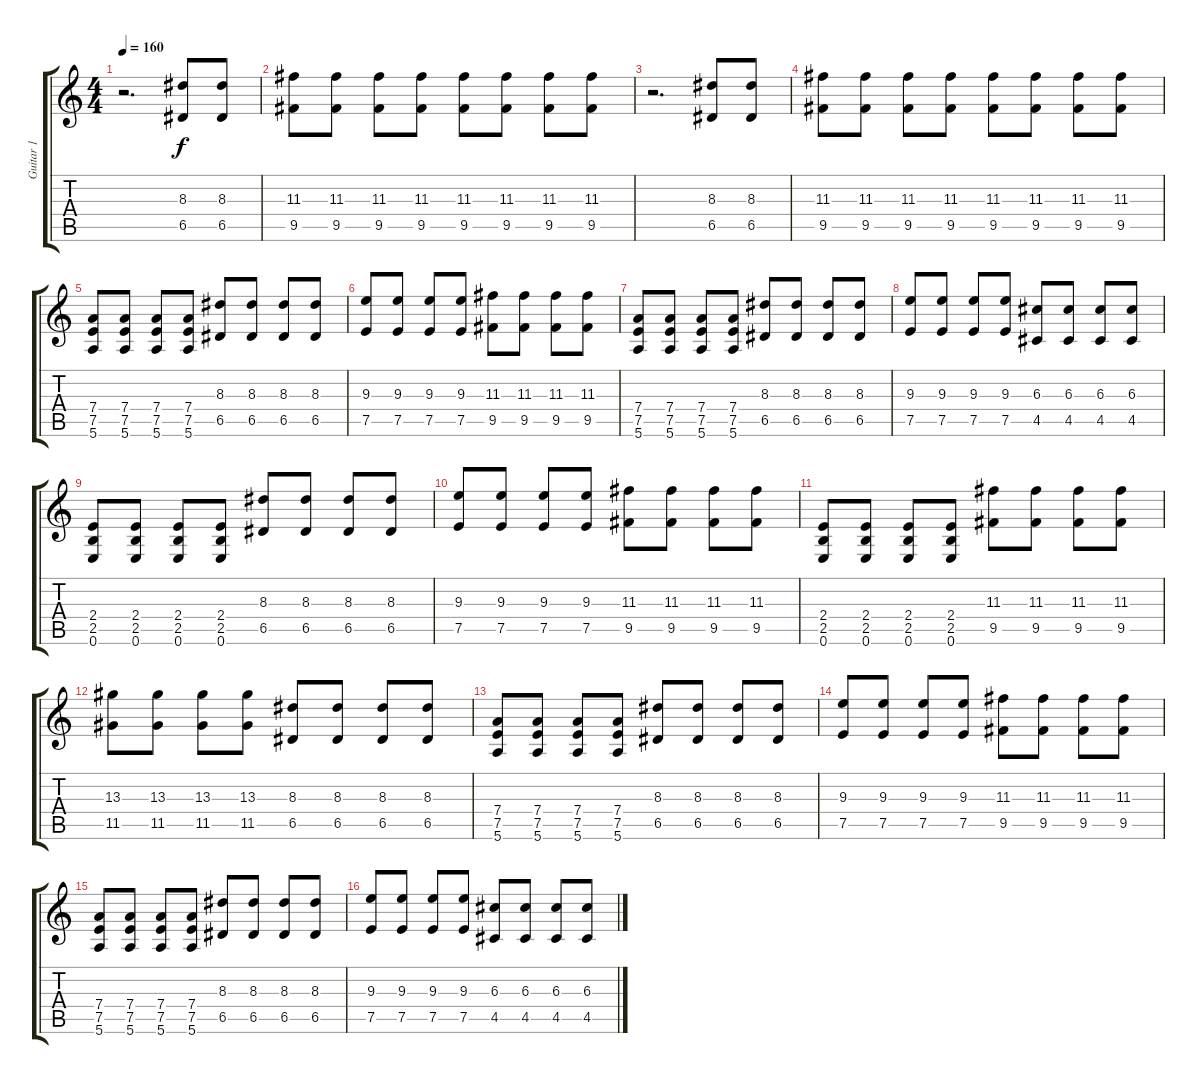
\track ("Guitar 1" "Guitar 1") {instrument distortionguitar}
\staff {score tabs}
\tuning (E4 B3 G3 D3 A2 E2) {hide}
\ts (4 4)
\tempo 160
\clef g2
\ks c
r.2{d dy f} (8.3 6.5).8 (8.3 6.5).8 |
(11.3 9.5).8 (11.3 9.5).8 (11.3 9.5).8 (11.3 9.5).8 (11.3 9.5).8 (11.3 9.5).8 (11.3 9.5).8 (11.3 9.5).8 |
r.2{d} (8.3 6.5).8 (8.3 6.5).8 |
(11.3 9.5).8 (11.3 9.5).8 (11.3 9.5).8 (11.3 9.5).8 (11.3 9.5).8 (11.3 9.5).8 (11.3 9.5).8 (11.3 9.5).8 |
(7.4 7.5 5.6).8 (7.4 7.5 5.6).8 (7.4 7.5 5.6).8 (7.4 7.5 5.6).8 (8.3 6.5).8 (8.3 6.5).8 (8.3 6.5).8 (8.3 6.5).8 |
(9.3 7.5).8 (9.3 7.5).8 (9.3 7.5).8 (9.3 7.5).8 (11.3 9.5).8 (11.3 9.5).8 (11.3 9.5).8 (11.3 9.5).8 |
(7.4 7.5 5.6).8 (7.4 7.5 5.6).8 (7.4 7.5 5.6).8 (7.4 7.5 5.6).8 (8.3 6.5).8 (8.3 6.5).8 (8.3 6.5).8 (8.3 6.5).8 |
(9.3 7.5).8 (9.3 7.5).8 (9.3 7.5).8 (9.3 7.5).8 (6.3 4.5).8 (6.3 4.5).8 (6.3 4.5).8 (6.3 4.5).8 |
(2.4 2.5 0.6).8 (2.4 2.5 0.6).8 (2.4 2.5 0.6).8 (2.4 2.5 0.6).8 (8.3 6.5).8 (8.3 6.5).8 (8.3 6.5).8 (8.3 6.5).8 |
(9.3 7.5).8 (9.3 7.5).8 (9.3 7.5).8 (9.3 7.5).8 (11.3 9.5).8 (11.3 9.5).8 (11.3 9.5).8 (11.3 9.5).8 |
(2.4 2.5 0.6).8 (2.4 2.5 0.6).8 (2.4 2.5 0.6).8 (2.4 2.5 0.6).8 (11.3 9.5).8 (11.3 9.5).8 (11.3 9.5).8 (11.3 9.5).8 |
(13.3 11.5).8 (13.3 11.5).8 (13.3 11.5).8 (13.3 11.5).8 (8.3 6.5).8 (8.3 6.5).8 (8.3 6.5).8 (8.3 6.5).8 |
(7.4 7.5 5.6).8 (7.4 7.5 5.6).8 (7.4 7.5 5.6).8 (7.4 7.5 5.6).8 (8.3 6.5).8 (8.3 6.5).8 (8.3 6.5).8 (8.3 6.5).8 |
(9.3 7.5).8 (9.3 7.5).8 (9.3 7.5).8 (9.3 7.5).8 (11.3 9.5).8 (11.3 9.5).8 (11.3 9.5).8 (11.3 9.5).8 |
(7.4 7.5 5.6).8 (7.4 7.5 5.6).8 (7.4 7.5 5.6).8 (7.4 7.5 5.6).8 (8.3 6.5).8 (8.3 6.5).8 (8.3 6.5).8 (8.3 6.5).8 |
(9.3 7.5).8 (9.3 7.5).8 (9.3 7.5).8 (9.3 7.5).8 (6.3 4.5).8 (6.3 4.5).8 (6.3 4.5).8 (6.3 4.5).8
